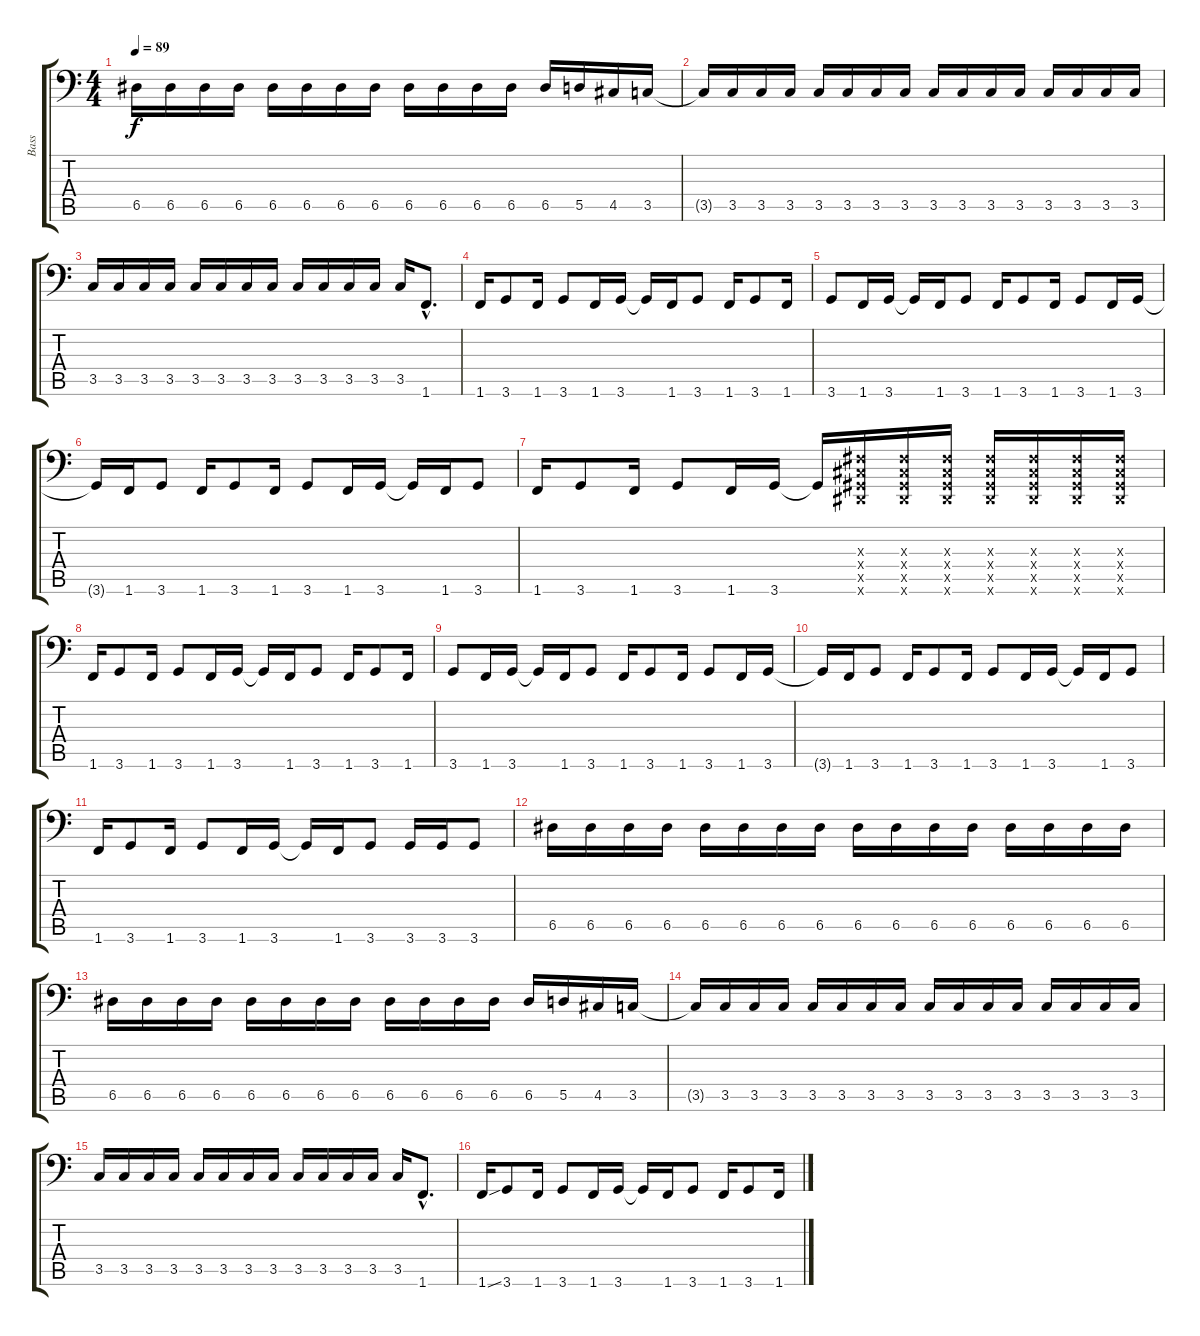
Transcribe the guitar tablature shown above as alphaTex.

\track ("Bass" "Bass") {instrument electricbasspick}
\staff {score tabs}
\tuning (E3 B2 G2 D2 A1 E1) {hide}
\ts (4 4)
\tempo 89
\clef f4
\ks c
6.5.16{dy f} 6.5.16 6.5.16 6.5.16 6.5.16 6.5.16 6.5.16 6.5.16 6.5.16 6.5.16 6.5.16 6.5.16 6.5.16 5.5.16 4.5.16 3.5.16 |
3.5{t}.16 3.5.16 3.5.16 3.5.16 3.5.16 3.5.16 3.5.16 3.5.16 3.5.16 3.5.16 3.5.16 3.5.16 3.5.16 3.5.16 3.5.16 3.5.16 |
3.5.16 3.5.16 3.5.16 3.5.16 3.5.16 3.5.16 3.5.16 3.5.16 3.5.16 3.5.16 3.5.16 3.5.16 3.5.16 1.6{hac}.8{d} |
1.6.16 3.6.8 1.6.16 3.6.8 1.6.16 3.6.16 3.6{t}.16 1.6.16 3.6.8 1.6.16 3.6.8 1.6.16 |
3.6.8 1.6.16 3.6.16 3.6{t}.16 1.6.16 3.6.8 1.6.16 3.6.8 1.6.16 3.6.8 1.6.16 3.6.16 |
3.6{t}.16 1.6.16 3.6.8 1.6.16 3.6.8 1.6.16 3.6.8 1.6.16 3.6.16 3.6{t}.16 1.6.16 3.6.8 |
1.6.16 3.6.8 1.6.16 3.6.8 1.6.16 3.6.16 3.6{t}.16 (-1.3{x} -1.4{x} -1.5{x} -1.6{x}).16 (-1.3{x} -1.4{x} -1.5{x} -1.6{x}).16 (-1.3{x} -1.4{x} -1.5{x} -1.6{x}).16 (-1.3{x} -1.4{x} -1.5{x} -1.6{x}).16 (-1.3{x} -1.4{x} -1.5{x} -1.6{x}).16 (-1.3{x} -1.4{x} -1.5{x} -1.6{x}).16 (-1.3{x} -1.4{x} -1.5{x} -1.6{x}).16 |
1.6.16 3.6.8 1.6.16 3.6.8 1.6.16 3.6.16 3.6{t}.16 1.6.16 3.6.8 1.6.16 3.6.8 1.6.16 |
3.6.8 1.6.16 3.6.16 3.6{t}.16 1.6.16 3.6.8 1.6.16 3.6.8 1.6.16 3.6.8 1.6.16 3.6.16 |
3.6{t}.16 1.6.16 3.6.8 1.6.16 3.6.8 1.6.16 3.6.8 1.6.16 3.6.16 3.6{t}.16 1.6.16 3.6.8 |
1.6.16 3.6.8 1.6.16 3.6.8 1.6.16 3.6.16 3.6{t}.16 1.6.16 3.6.8 3.6.16 3.6.16 3.6.8 |
6.5.16 6.5.16 6.5.16 6.5.16 6.5.16 6.5.16 6.5.16 6.5.16 6.5.16 6.5.16 6.5.16 6.5.16 6.5.16 6.5.16 6.5.16 6.5.16 |
6.5.16 6.5.16 6.5.16 6.5.16 6.5.16 6.5.16 6.5.16 6.5.16 6.5.16 6.5.16 6.5.16 6.5.16 6.5.16 5.5.16 4.5.16 3.5.16 |
3.5{t}.16 3.5.16 3.5.16 3.5.16 3.5.16 3.5.16 3.5.16 3.5.16 3.5.16 3.5.16 3.5.16 3.5.16 3.5.16 3.5.16 3.5.16 3.5.16 |
3.5.16 3.5.16 3.5.16 3.5.16 3.5.16 3.5.16 3.5.16 3.5.16 3.5.16 3.5.16 3.5.16 3.5.16 3.5.16 1.6{hac}.8{d} |
1.6{ss}.16 3.6.8 1.6.16 3.6.8 1.6.16 3.6.16 3.6{t}.16 1.6.16 3.6.8 1.6.16 3.6.8 1.6.16
